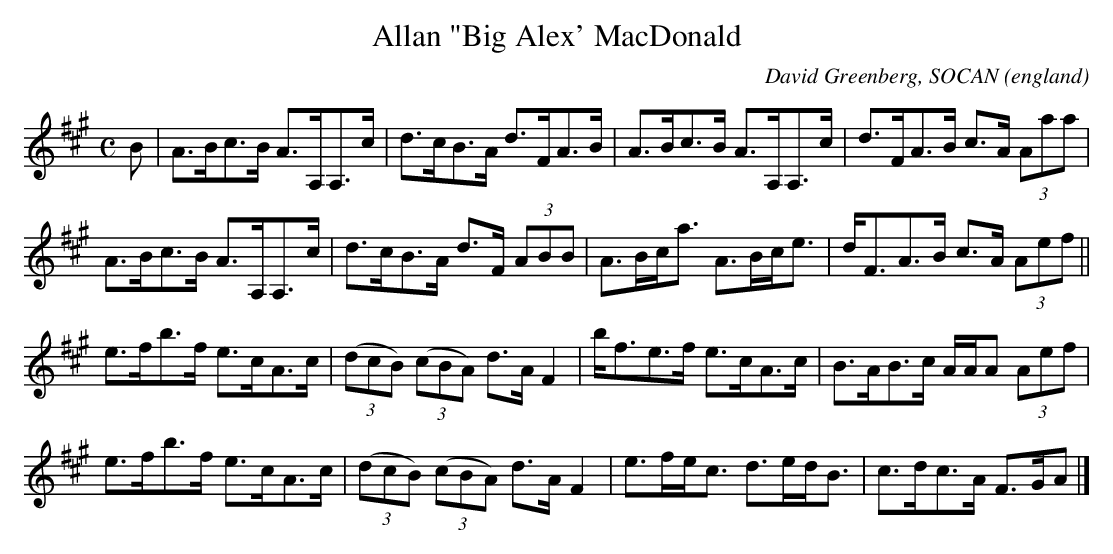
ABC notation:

X:1
T:Allan "Big Alex' MacDonald
O:england
C:David Greenberg, SOCAN
L:1/8
M:C
K:A
B|A>Bc>B A>A,A,>c|d>cB>A d>FA>B|A>Bc>B A>A,A,>c|d>FA>B c>A (3Aaa|
A>Bc>B A>A,A,>c|d>cB>A d>F (3ABB|A>Bc<a A>Bc<e|d<FA>B c>A (3Aef||
e>fb>f e>cA>c|(3(dcB) (3(cBA) d>A F2|b<fe>f e>cA>c|B>AB>c A/A/A (3Aef|
e>fb>f e>cA>c|(3(dcB) (3(cBA) d>A F2|e>fe<c d>ed<B|c>dc>A F>GA|]
